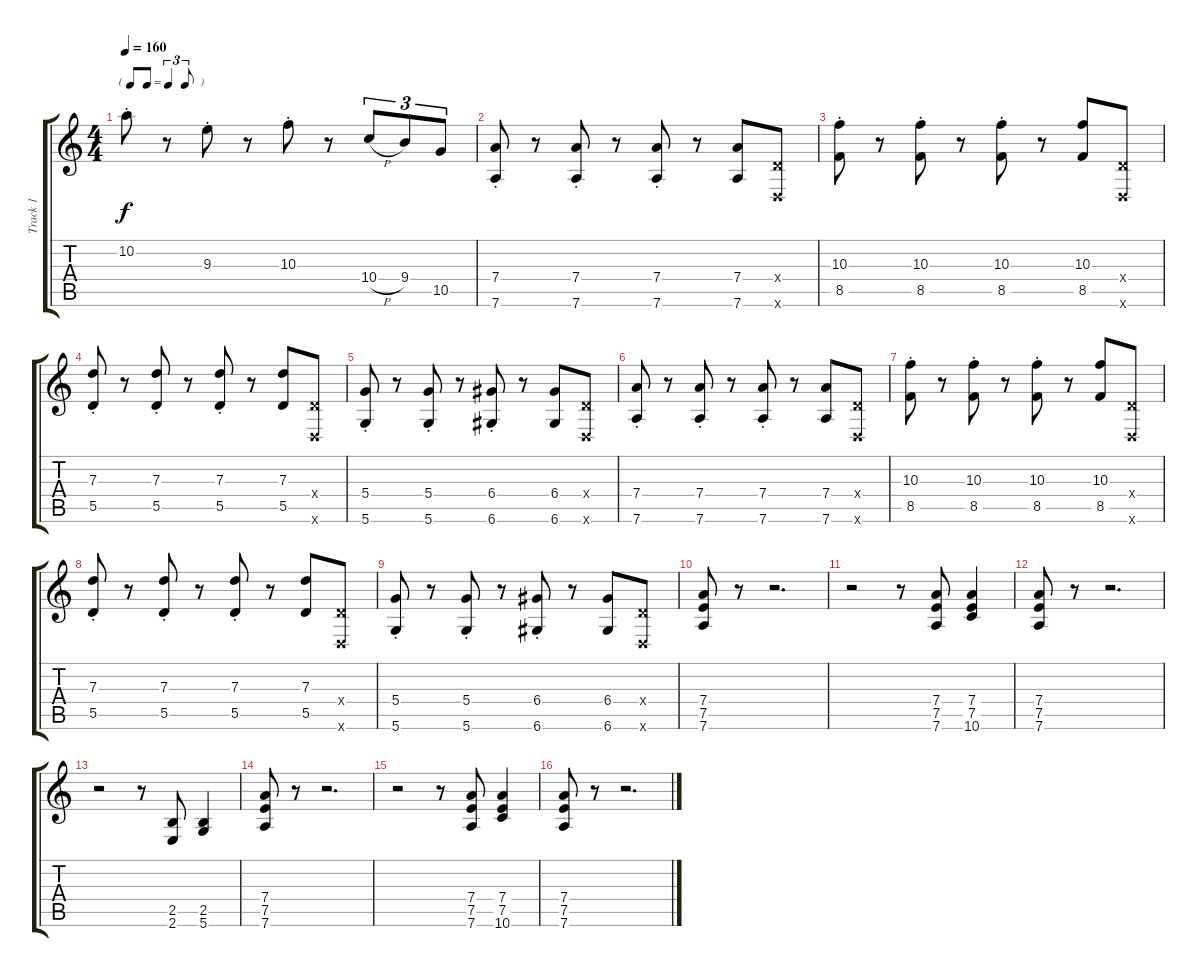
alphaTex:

\track ("Track 1" "Track 1") {instrument overdrivenguitar}
\staff {score tabs}
\tuning (E4 B3 G3 D3 A2 D2) {hide}
\ts (4 4)
\tf triplet8th
\tempo 160
\clef g2
\ks c
10.2{st}.8{dy f} r.8 9.3{st}.8 r.8 10.3{st}.8 r.8 10.4{h}.8{tu (3 2)} 9.4.8{tu (3 2)} 10.5.8{tu (3 2)} |
(7.4{st} 7.6{st}).8 r.8 (7.4{st} 7.6{st}).8 r.8 (7.4{st} 7.6).8 r.8 (7.4 7.6).8 (0.4{x} 0.6{x}).8 |
(10.3{st} 8.5{st}).8 r.8 (10.3{st} 8.5{st}).8 r.8 (10.3{st} 8.5{st}).8 r.8 (10.3 8.5).8 (0.4{x} 0.6{x}).8 |
(7.3{st} 5.5{st}).8 r.8 (7.3{st} 5.5{st}).8 r.8 (7.3{st} 5.5{st}).8 r.8 (7.3 5.5).8 (0.4{x} 0.6{x}).8 |
(5.4{st} 5.6{st}).8 r.8 (5.4{st} 5.6{st}).8 r.8 (6.4{st} 6.6).8 r.8 (6.4 6.6).8 (0.4{x} 0.6{x}).8 |
(7.4{st} 7.6{st}).8 r.8 (7.4{st} 7.6{st}).8 r.8 (7.4{st} 7.6).8 r.8 (7.4 7.6).8 (0.4{x} 0.6{x}).8 |
(10.3{st} 8.5{st}).8 r.8 (10.3{st} 8.5{st}).8 r.8 (10.3{st} 8.5{st}).8 r.8 (10.3 8.5).8 (0.4{x} 0.6{x}).8 |
(7.3{st} 5.5{st}).8 r.8 (7.3{st} 5.5{st}).8 r.8 (7.3{st} 5.5{st}).8 r.8 (7.3 5.5).8 (0.4{x} 0.6{x}).8 |
(5.4{st} 5.6{st}).8 r.8 (5.4{st} 5.6{st}).8 r.8 (6.4{st} 6.6).8 r.8 (6.4 6.6).8 (0.4{x} 0.6{x}).8 |
(7.4 7.5 7.6).8 r.8 r.2{d} |
r.2 r.8 (7.4 7.5 7.6).8 (7.4 7.5 10.6).4 |
(7.4 7.5 7.6).8 r.8 r.2{d} |
r.2 r.8 (2.5 2.6).8 (2.5 5.6).4 |
(7.4 7.5 7.6).8 r.8 r.2{d} |
r.2 r.8 (7.4 7.5 7.6).8 (7.4 7.5 10.6).4 |
(7.4 7.5 7.6).8 r.8 r.2{d}
